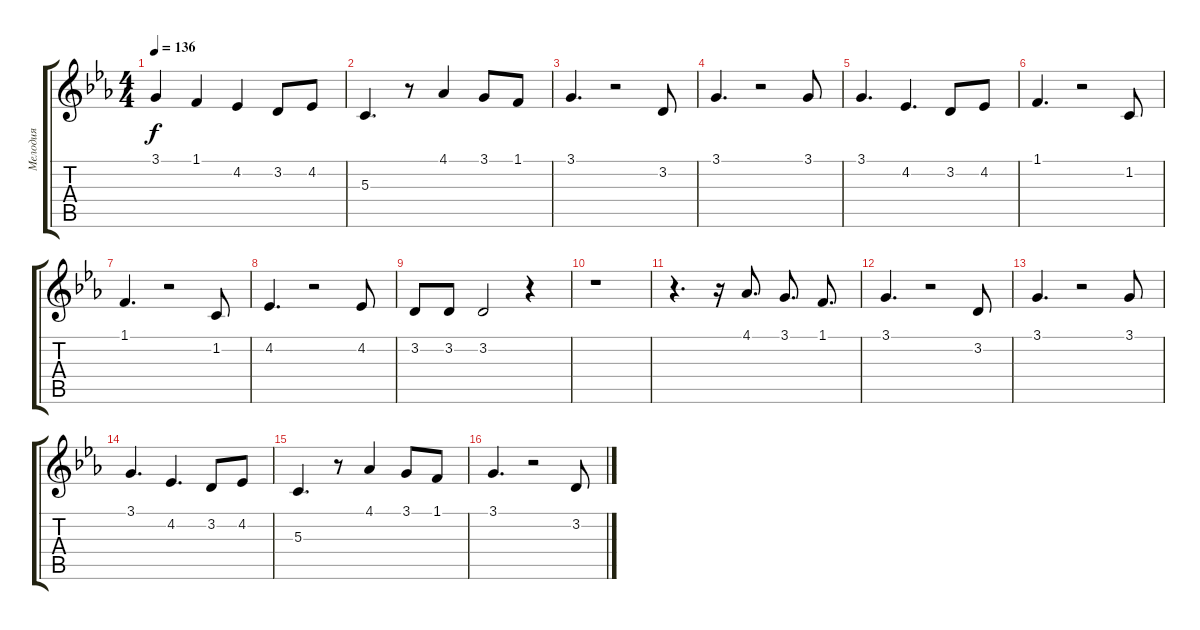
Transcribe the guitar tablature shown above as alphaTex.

\track ("Мелодия" "Мелодия") {instrument violin}
\staff {score tabs}
\tuning (E4 B3 G3 D3 A2 E2) {hide}
\ts (4 4)
\tempo 136
\clef g2
\ks cminor
3.1.4{dy f} 1.1.4 4.2.4 3.2.8 4.2.8 |
5.3.4{d} r.8 4.1.4 3.1.8 1.1.8 |
3.1.4{d} r.2 3.2.8 |
3.1.4{d} r.2 3.1.8 |
3.1.4{d} 4.2.4{d} 3.2.8 4.2.8 |
1.1.4{d} r.2 1.2.8 |
1.1.4{d} r.2 1.2.8 |
4.2.4{d} r.2 4.2.8 |
3.2.8 3.2.8 3.2.2 r.4 |
r.1 |
r.4{d} r.16 4.1.8{d} 3.1.8{d} 1.1.8{d} |
3.1.4{d} r.2 3.2.8 |
3.1.4{d} r.2 3.1.8 |
3.1.4{d} 4.2.4{d} 3.2.8 4.2.8 |
5.3.4{d} r.8 4.1.4 3.1.8 1.1.8 |
3.1.4{d} r.2 3.2.8
